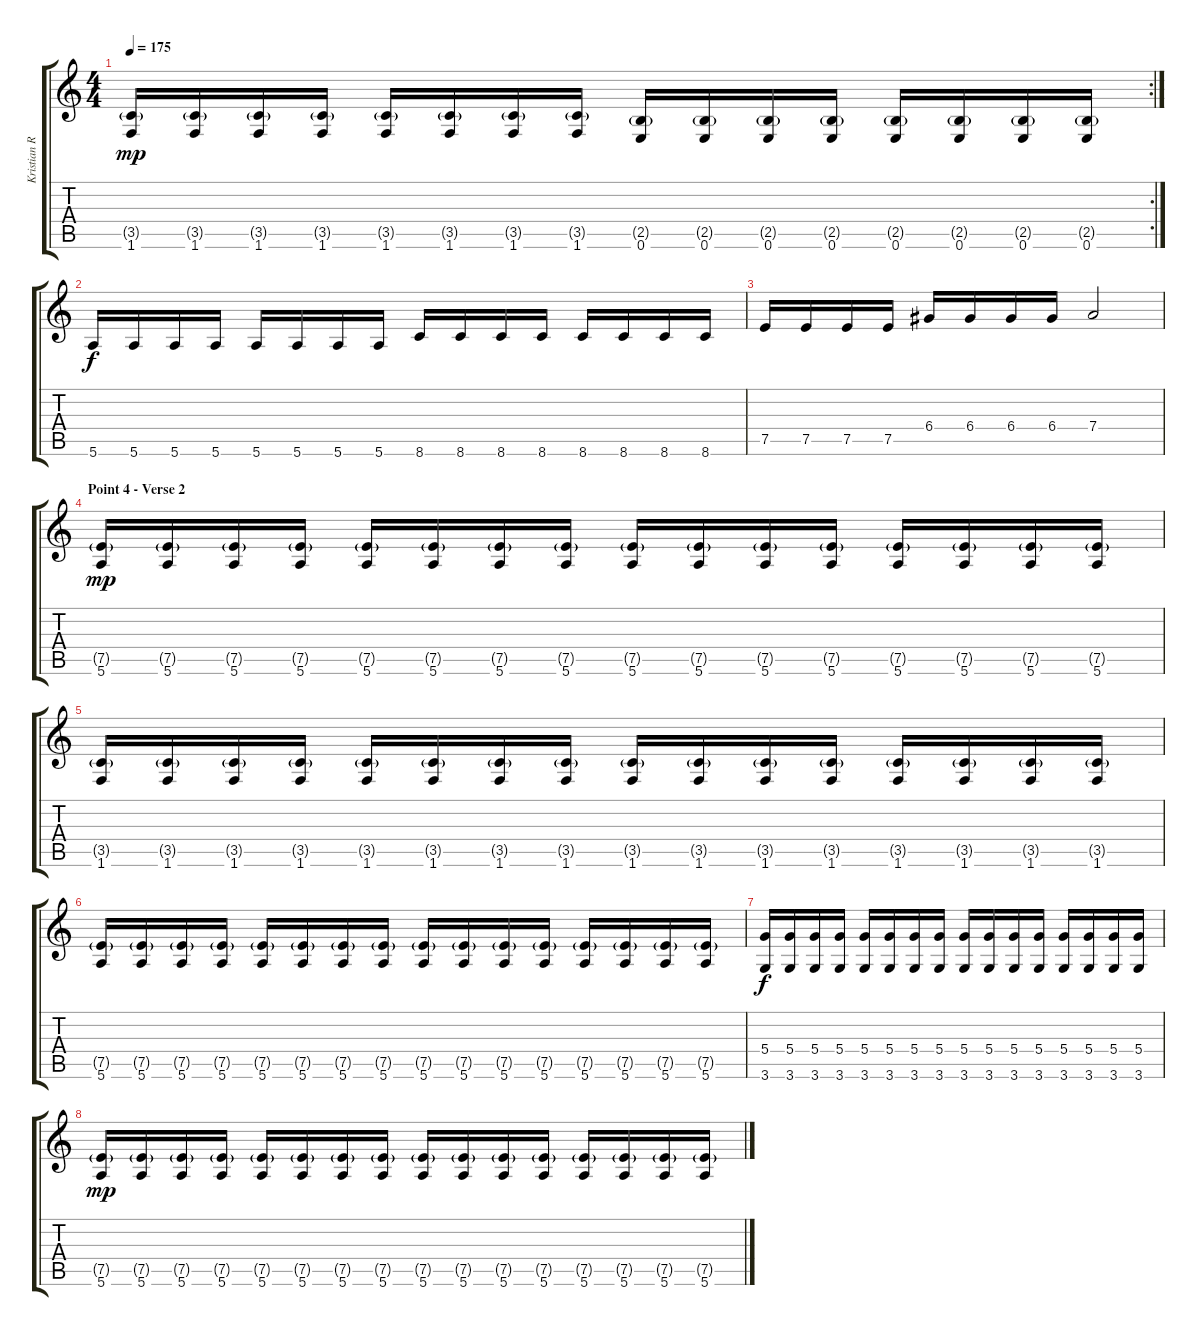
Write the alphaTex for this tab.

\track ("Kristian Ranta" "Kristian R") {instrument distortionguitar}
\staff {score tabs}
\tuning (E4 B3 G3 D3 A2 E2) {hide}
\rc 2
\ts (4 4)
\tempo 175
\clef g2
\ks c
(3.5{g} 1.6).16{dy mp} (3.5{g} 1.6).16 (3.5{g} 1.6).16 (3.5{g} 1.6).16 (3.5{g} 1.6).16 (3.5{g} 1.6).16 (3.5{g} 1.6).16 (3.5{g} 1.6).16 (2.5{g} 0.6).16 (2.5{g} 0.6).16 (2.5{g} 0.6).16 (2.5{g} 0.6).16 (2.5{g} 0.6).16 (2.5{g} 0.6).16 (2.5{g} 0.6).16 (2.5{g} 0.6).16 |
5.6.16{dy f} 5.6.16 5.6.16 5.6.16 5.6.16 5.6.16 5.6.16 5.6.16 8.6.16 8.6.16 8.6.16 8.6.16 8.6.16 8.6.16 8.6.16 8.6.16 |
7.5.16 7.5.16 7.5.16 7.5.16 6.4.16 6.4.16 6.4.16 6.4.16 7.4.2 |
\section ("" "Point 4 - Verse 2")
(7.5{g} 5.6).16{dy mp} (7.5{g} 5.6).16 (7.5{g} 5.6).16 (7.5{g} 5.6).16 (7.5{g} 5.6).16 (7.5{g} 5.6).16 (7.5{g} 5.6).16 (7.5{g} 5.6).16 (7.5{g} 5.6).16 (7.5{g} 5.6).16 (7.5{g} 5.6).16 (7.5{g} 5.6).16 (7.5{g} 5.6).16 (7.5{g} 5.6).16 (7.5{g} 5.6).16 (7.5{g} 5.6).16 |
(3.5{g} 1.6).16 (3.5{g} 1.6).16 (3.5{g} 1.6).16 (3.5{g} 1.6).16 (3.5{g} 1.6).16 (3.5{g} 1.6).16 (3.5{g} 1.6).16 (3.5{g} 1.6).16 (3.5{g} 1.6).16 (3.5{g} 1.6).16 (3.5{g} 1.6).16 (3.5{g} 1.6).16 (3.5{g} 1.6).16 (3.5{g} 1.6).16 (3.5{g} 1.6).16 (3.5{g} 1.6).16 |
(7.5{g} 5.6).16 (7.5{g} 5.6).16 (7.5{g} 5.6).16 (7.5{g} 5.6).16 (7.5{g} 5.6).16 (7.5{g} 5.6).16 (7.5{g} 5.6).16 (7.5{g} 5.6).16 (7.5{g} 5.6).16 (7.5{g} 5.6).16 (7.5{g} 5.6).16 (7.5{g} 5.6).16 (7.5{g} 5.6).16 (7.5{g} 5.6).16 (7.5{g} 5.6).16 (7.5{g} 5.6).16 |
(5.4 3.6).16{dy f} (5.4 3.6).16 (5.4 3.6).16 (5.4 3.6).16 (5.4 3.6).16 (5.4 3.6).16 (5.4 3.6).16 (5.4 3.6).16 (5.4 3.6).16 (5.4 3.6).16 (5.4 3.6).16 (5.4 3.6).16 (5.4 3.6).16 (5.4 3.6).16 (5.4 3.6).16 (5.4 3.6).16 |
(7.5{g} 5.6).16{dy mp} (7.5{g} 5.6).16 (7.5{g} 5.6).16 (7.5{g} 5.6).16 (7.5{g} 5.6).16 (7.5{g} 5.6).16 (7.5{g} 5.6).16 (7.5{g} 5.6).16 (7.5{g} 5.6).16 (7.5{g} 5.6).16 (7.5{g} 5.6).16 (7.5{g} 5.6).16 (7.5{g} 5.6).16 (7.5{g} 5.6).16 (7.5{g} 5.6).16 (7.5{g} 5.6).16
